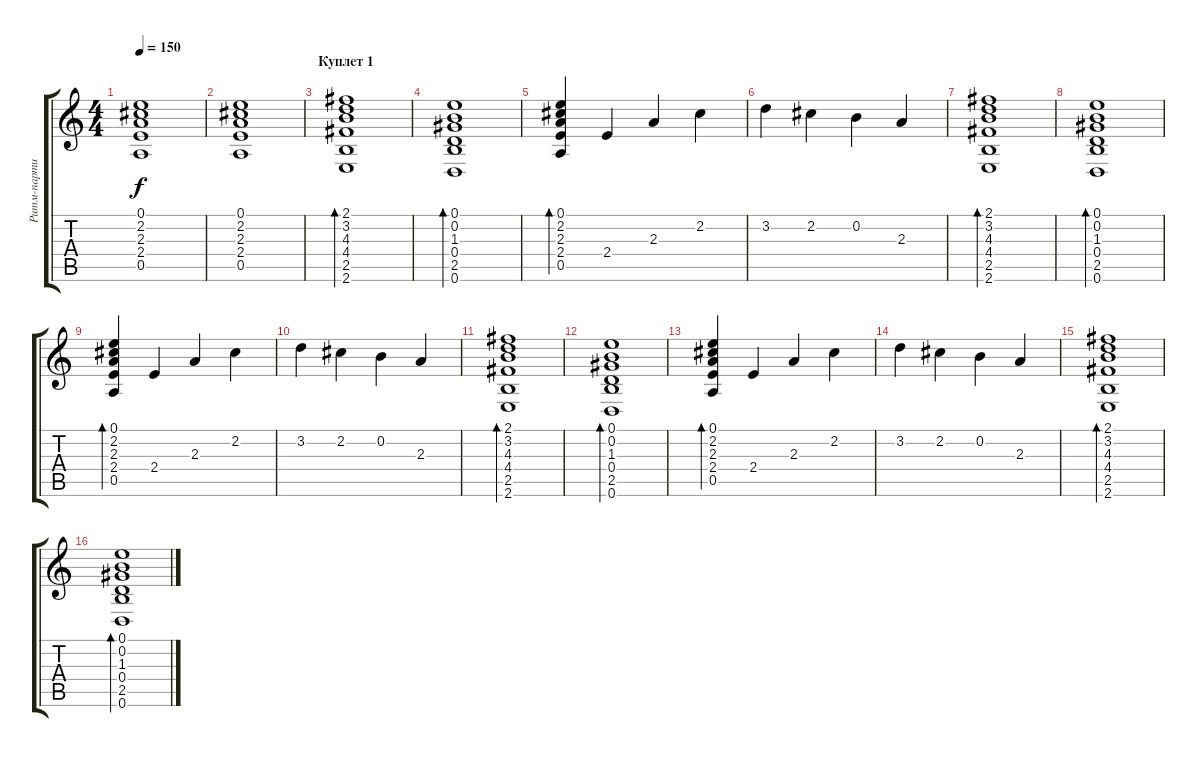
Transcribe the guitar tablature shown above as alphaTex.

\track ("Ритм-партия" "Ритм-парти") {instrument acousticguitarsteel}
\staff {score tabs}
\tuning (E4 B3 G3 D3 A2 D2) {hide}
\ts (4 4)
\tempo 150
\clef g2
\ks c
(0.1 2.2 2.3 2.4 0.5).1{dy f} |
(0.1 2.2 2.3 2.4 0.5).1 |
\section ("" "Куплет 1")
(2.1 3.2 4.3 4.4 2.5 2.6).1{bd 60} |
(0.1 0.2 1.3 0.4 2.5 0.6).1{bd 60} |
(0.1 2.2 2.3 2.4 0.5).4{bd 60} 2.4.4 2.3.4 2.2.4 |
3.2.4 2.2.4 0.2.4 2.3.4 |
(2.1 3.2 4.3 4.4 2.5 2.6).1{bd 60} |
(0.1 0.2 1.3 0.4 2.5 0.6).1{bd 60} |
(0.1 2.2 2.3 2.4 0.5).4{bd 60} 2.4.4 2.3.4 2.2.4 |
3.2.4 2.2.4 0.2.4 2.3.4 |
(2.1 3.2 4.3 4.4 2.5 2.6).1{bd 60} |
(0.1 0.2 1.3 0.4 2.5 0.6).1{bd 60} |
(0.1 2.2 2.3 2.4 0.5).4{bd 60} 2.4.4 2.3.4 2.2.4 |
3.2.4 2.2.4 0.2.4 2.3.4 |
(2.1 3.2 4.3 4.4 2.5 2.6).1{bd 60} |
(0.1 0.2 1.3 0.4 2.5 0.6).1{bd 60}
